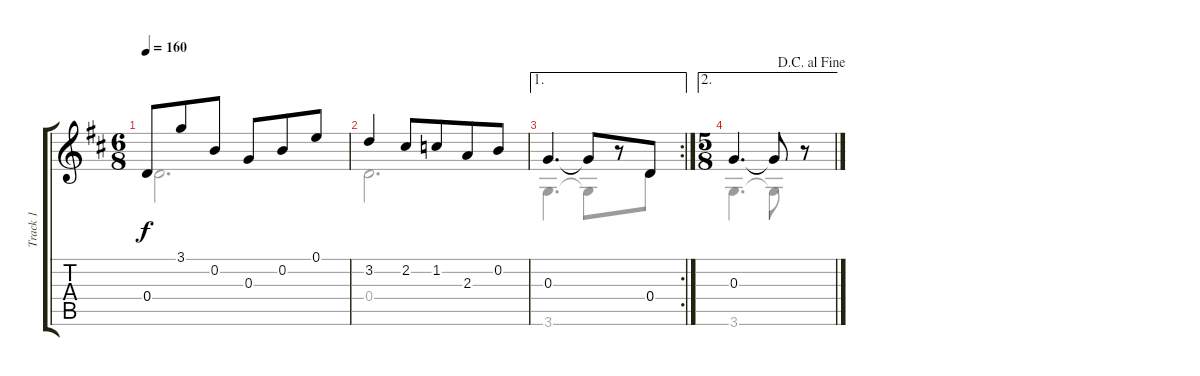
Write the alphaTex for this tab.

\track ("Track 1" "Track 1") {instrument acousticguitarnylon}
\staff {score tabs}
\tuning (E4 B3 G3 D3 A2 E2) {hide}
\voice
\ts (6 8)
\tempo 160
\clef g2
\ks d
0.4.8{dy f} 3.1.8{beam merge} 0.2.8 0.3.8 0.2.8 0.1.8 |
3.2.4 2.2.8{beam merge} 1.2.8 2.3.8 0.2.8 |
\ae 1
\rc 2
0.3.4{d} 0.3{t}.8{beam merge} r.8{beam split} 0.4.8 |
\ae 2
\ts (5 8)
\jump dacapoalfine
0.3.4{d} 0.3{t}.8{beam merge} r.8
\voice
\clef g2
\ottava regular
\simile none
\ks d
0.4.2{d dy f} |
0.4.2{d} |
3.6.4{d} 3.6{t}.8 r.8 0.4.8 |
3.6.4{d} 3.6{t}.8 r.8
